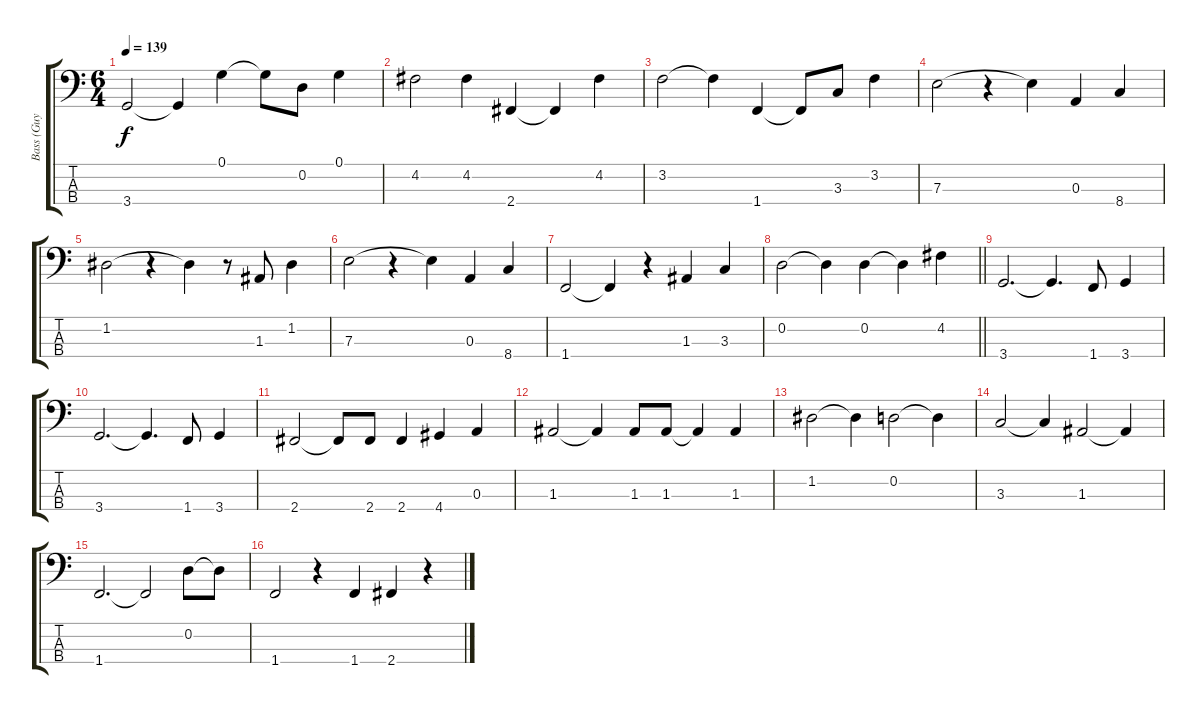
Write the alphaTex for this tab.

\track ("Bass (Guy Pratt)" "Bass (Guy ") {instrument electricbassfinger}
\staff {score tabs}
\tuning (G2 D2 A1 E1) {hide}
\ts (6 4)
\tempo 139
\clef f4
\ks c
3.4.2{dy f} 3.4{t}.4 0.1.4 0.1{t}.8 0.2.8 0.1.4 |
4.2.2 4.2.4 2.4.4 2.4{t}.4 4.2.4 |
3.2.2 3.2{t}.4 1.4.4 1.4{t}.8 3.3.8 3.2.4 |
7.3.2 r.4 7.3{t}.4 0.3.4 8.4.4 |
1.2.2 r.4 1.2{t}.4 r.8 1.3.8 1.2.4 |
7.3.2 r.4 7.3{t}.4 0.3.4 8.4.4 |
1.4.2 1.4{t}.4 r.4 1.3.4 3.3.4 |
\barLineRight lightlight
0.2.2 0.2{t}.4 0.2.4 0.2{t}.4 4.2.4 |
3.4.2{d} 3.4{t}.4{d} 1.4.8 3.4.4 |
3.4.2{d} 3.4{t}.4{d} 1.4.8 3.4.4 |
2.4.2 2.4{t}.8 2.4.8 2.4.4 4.4.4 0.3.4 |
1.3.2 1.3{t}.4 1.3.8 1.3.8 1.3{t}.4 1.3.4 |
1.2.2 1.2{t}.4 0.2.2 0.2{t}.4 |
3.3.2 3.3{t}.4 1.3.2 1.3{t}.4 |
1.4.2{d} 1.4{t}.2 0.2.8 0.2{t}.8 |
1.4.2 r.4 1.4.4 2.4.4 r.4
